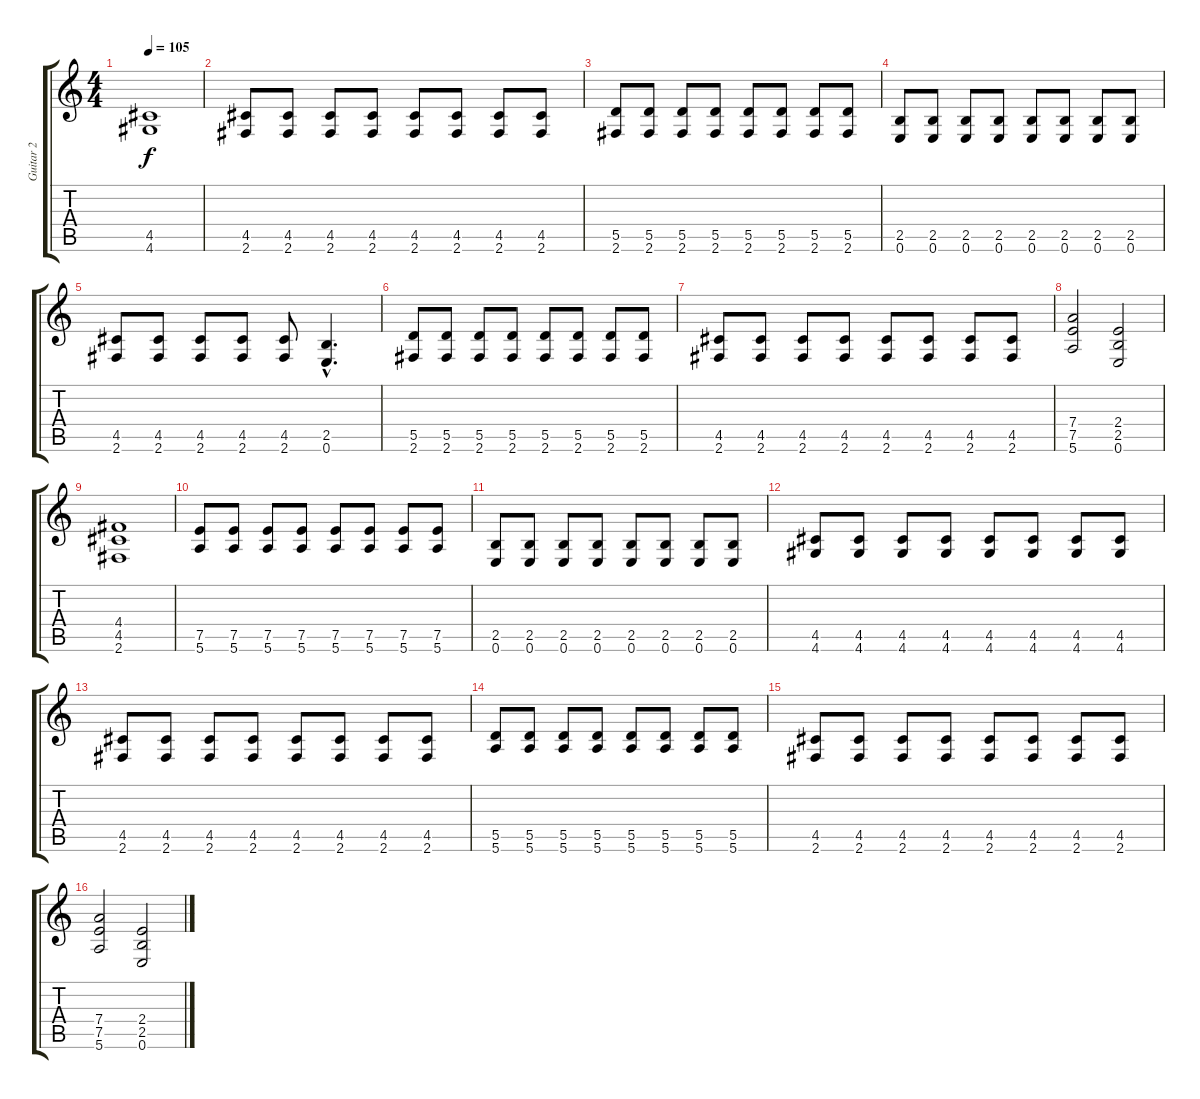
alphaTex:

\track ("Guitar 2" "Guitar 2") {instrument overdrivenguitar}
\staff {score tabs}
\tuning (E4 B3 G3 D3 A2 E2) {hide}
\ts (4 4)
\tempo 105
\clef g2
\ks c
(4.5 4.6).1{dy f} |
(4.5 2.6).8{volume 13} (4.5 2.6).8 (4.5 2.6).8 (4.5 2.6).8 (4.5 2.6).8 (4.5 2.6).8 (4.5 2.6).8 (4.5 2.6).8 |
(5.5 2.6).8 (5.5 2.6).8 (5.5 2.6).8 (5.5 2.6).8 (5.5 2.6).8 (5.5 2.6).8 (5.5 2.6).8 (5.5 2.6).8 |
(2.5 0.6).8 (2.5 0.6).8 (2.5 0.6).8 (2.5 0.6).8 (2.5 0.6).8 (2.5 0.6).8 (2.5 0.6).8 (2.5 0.6).8 |
(4.5 2.6).8 (4.5 2.6).8 (4.5 2.6).8 (4.5 2.6).8 (4.5 2.6).8 (2.5{hac} 0.6{hac}).4{d} |
(5.5 2.6).8 (5.5 2.6).8 (5.5 2.6).8 (5.5 2.6).8 (5.5 2.6).8 (5.5 2.6).8 (5.5 2.6).8 (5.5 2.6).8 |
(4.5 2.6).8 (4.5 2.6).8 (4.5 2.6).8 (4.5 2.6).8 (4.5 2.6).8 (4.5 2.6).8 (4.5 2.6).8 (4.5 2.6).8 |
(7.4 7.5 5.6).2 (2.4 2.5 0.6).2 |
(4.4 4.5 2.6).1 |
(7.5 5.6).8 (7.5 5.6).8 (7.5 5.6).8 (7.5 5.6).8 (7.5 5.6).8 (7.5 5.6).8 (7.5 5.6).8 (7.5 5.6).8 |
(2.5 0.6).8 (2.5 0.6).8 (2.5 0.6).8 (2.5 0.6).8 (2.5 0.6).8 (2.5 0.6).8 (2.5 0.6).8 (2.5 0.6).8 |
(4.5 4.6).8 (4.5 4.6).8 (4.5 4.6).8 (4.5 4.6).8 (4.5 4.6).8 (4.5 4.6).8 (4.5 4.6).8 (4.5 4.6).8 |
(4.5 2.6).8 (4.5 2.6).8 (4.5 2.6).8 (4.5 2.6).8 (4.5 2.6).8 (4.5 2.6).8 (4.5 2.6).8 (4.5 2.6).8 |
(5.5 5.6).8 (5.5 5.6).8 (5.5 5.6).8 (5.5 5.6).8 (5.5 5.6).8 (5.5 5.6).8 (5.5 5.6).8 (5.5 5.6).8 |
(4.5 2.6).8 (4.5 2.6).8 (4.5 2.6).8 (4.5 2.6).8 (4.5 2.6).8 (4.5 2.6).8 (4.5 2.6).8 (4.5 2.6).8 |
(7.4 7.5 5.6).2 (2.4 2.5 0.6).2
